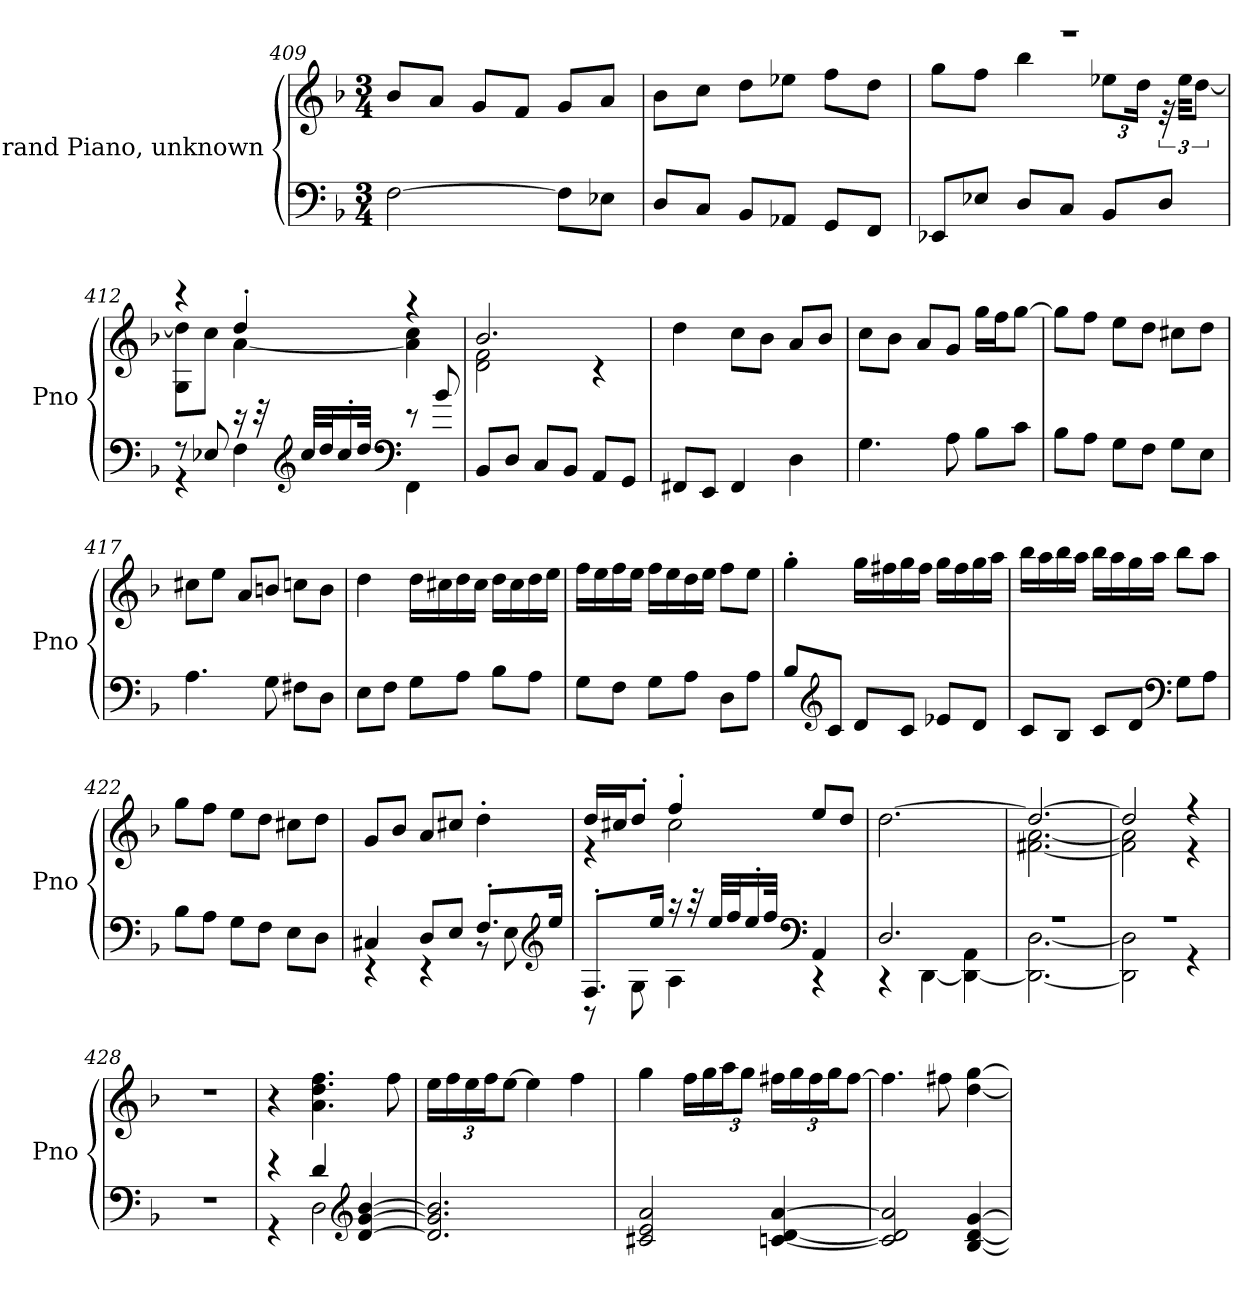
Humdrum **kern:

**kern	**kern
*part1	*part1
*staff2	*staff1
*I"Grand Piano, unknown	*
*I'Pno	*
*clefF4	*clefG2
*k[b-]	*k[b-]
*M3/4	*M3/4
=409	=409
[2F\	8b-/L
.	8a/J
.	8g/L
.	8f/J
8F\L]	8g/L
8E-X\J	8a/J
=410	=410
8D/L	8b-\L
8C/J	8cc\J
8BB-/L	8dd\L
8AA-X/J	8ee-X\J
8GG/L	8ff\L
8FF/J	8dd\J
=411	=411
*	*^
8EE-X/L	2.r	8gg\L
8E-X/J	.	8ff\J
8D/L	.	4bb-\
8C/J	.	.
*	*	*Xbrackettup
8BB-/L	.	12ee-X\L
.	.	24dd\Jk
*	*	*brackettup
8D/J	.	48r
.	.	48ee-\KKL
.	.	[12dd\J
!!LO:LB:g=z	!!
=412	=412	=412
*^	*	*
8r	4r	4r	8G\ 8dd\]L
8E-X/	.	.	8cc\J
16r	4F\	4dd'/	[4a\
32r	.	.	.
*clefG2	*	*	*
32cc/LLL	.	.	.
32dd/J	.	.	.
16cc'/	.	.	.
32dd/JJk	.	.	.
*clefF4	*	*	*
8r	4FF\	4r	4a\] 4cc\
8b-/	.	.	.
*v	*v	*	*
=413	=413	=413
8BB-/L	2.b-/	2d\ 2f\
8D/J	.	.
8C/L	.	.
8BB-/J	.	.
8AA/L	.	4r
8GG/J	.	.
*	*v	*v
=414	=414
8FF#X/L	4dd\
8EE/J	.
4FF#/	8cc\L
.	8b-\J
4D\	8a/L
.	8b-/J
=415	=415
4.G\	8cc\L
.	8b-\J
.	8a/L
8A\	8g/J
8B-\L	16gg\LL
.	16ff\J
8c\J	[8gg\J
=416	=416
8B-\L	8gg\L]
8A\J	8ff\J
8G\L	8ee\L
8F\J	8dd\J
8G\L	8cc#X\L
8E\J	8dd\J
!!LO:LB:g=z
=417	=417
4.A\	8cc#X\L
.	8ee\J
.	8a/L
8G\	8bn/J
8F#X\L	8ccn\L
8D\J	8b\J
=418	=418
8E\L	4dd\
8F\J	.
8G\L	16dd\LL
.	16cc#X\
8A\J	16dd\
.	16cc#\JJ
8B-\L	16dd\LL
.	16cc#\
8A\J	16dd\
.	16ee\JJ
=419	=419
8G\L	16ff\LL
.	16ee\
8F\J	16ff\
.	16ee\JJ
8G\L	16ff\LL
.	16ee\
8A\J	16dd\
.	16ee\JJ
8D\L	8ff\L
8A\J	8ee\J
=420	=420
8B-/L	4gg'\
*clefG2	*
8c/J	.
8d/L	16gg\LL
.	16ff#X\
8c/J	16gg\
.	16ff#\JJ
8e-X/L	16gg\LL
.	16ff#\
8d/J	16gg\
.	16aa\JJ
!!LO:LB:g=z
=421	=421
8c/L	16bb-\LL
.	16aa\
8B-/J	16bb-\
.	16aa\JJ
8c/L	16bb-\LL
.	16aa\
8d/J	16gg\
.	16aa\JJ
*clefF4	*
8G\L	8bb-\L
8A\J	8aa\J
=422	=422
8B-\L	8gg\L
8A\J	8ff\J
8G\L	8ee\L
8F\J	8dd\J
8E\L	8cc#X\L
8D\J	8dd\J
=423	=423
*^	*
4C#X/	4r	8g/L
.	.	8b-/J
8D/L	4r	8a/L
8E/J	.	8cc#X/J
8.F'/L	8r	4dd'\
.	8E\	.
*clefG2	*	*
16ee/Jk	.	.
=424	=424	=424
*	*	*^
8.F'/L	8r	16dd/LL	4r
.	.	16cc#X/J	.
.	8G\	8dd'/J	.
16ee/Jk	.	.	.
16r	4A\	4ff'/	2cc#\
32r	.	.	.
32ee/LLL	.	.	.
32ff/J	.	.	.
16ee'/	.	.	.
32ff/JJk	.	.	.
*clefF4	*	*	*
4AA/	4r	8ee/L	.
.	.	8dd/J	.
*	*	*v	*v
!!LO:LB:g=z
=425	=425	=425
2.D/	4r	[2.dd\
.	[4DD\	.
.	4DD\_ 4AA\	.
=426	=426	=426
*	*	*^
2.r	2.DD\_ [2.D\	2.dd/_	[2.f#X\ [2.a\
=427	=427	=427	=427
2.r	2DD\] 2D\]	2dd/]	2f#\] 2a\]
.	4r	4r	4r
*v	*v	*	*
*	*v	*v
=428	=428
2.r	2.r
=429	=429
*^	*
4r	4r	4r
4d/	2D\	4.a\ 4.dd\ 4.ff\
*clefG2	*	*
[4d/ [4g/ [4b-/	.	.
.	.	8ff\
*v	*v	*
=430	=430
*	*Xbrackettup
2.d/] 2.g/] 2.b-/]	24ee\LL
.	24ff\
.	24ee\
.	24ff\J
.	[12ee\J
.	4ee\]
.	4ff\
=431	=431
2c#X/ 2e/ 2a/	4gg\
.	16ff\LL
.	16gg\
.	24aa\J
.	12gg\J
[4cn/ [4d/ [4a/	24ff#X\LL
.	24gg\
.	24ff#\
.	24gg\J
.	[12ff#\J
=432	=432
2c/] 2d/] 2a/]	4.ff#\]
.	8ff#X\
[4B-/ [4d/ [4g/	[4dd\ [4gg\
=	=
*-	*-
